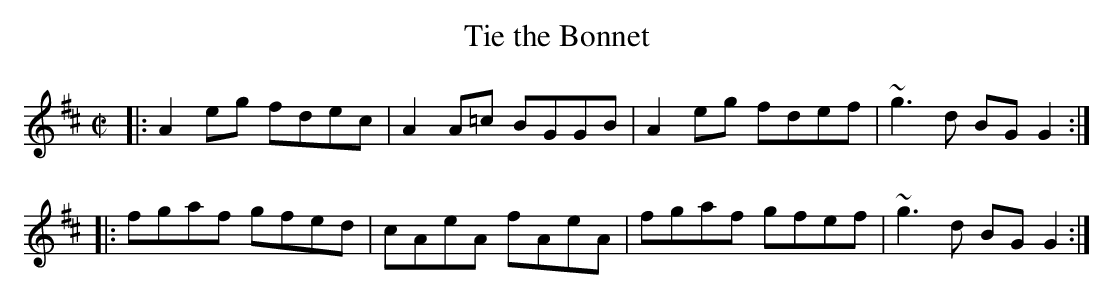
X:1
T:Tie the Bonnet
M:C|
K:Amix
|: A2eg fdec | A2A=c BGGB | A2eg fdef | ~g3d BGG2 :|
|: fgaf gfed | cAeA fAeA | fgaf gfef |  ~g3d BGG2 :|
